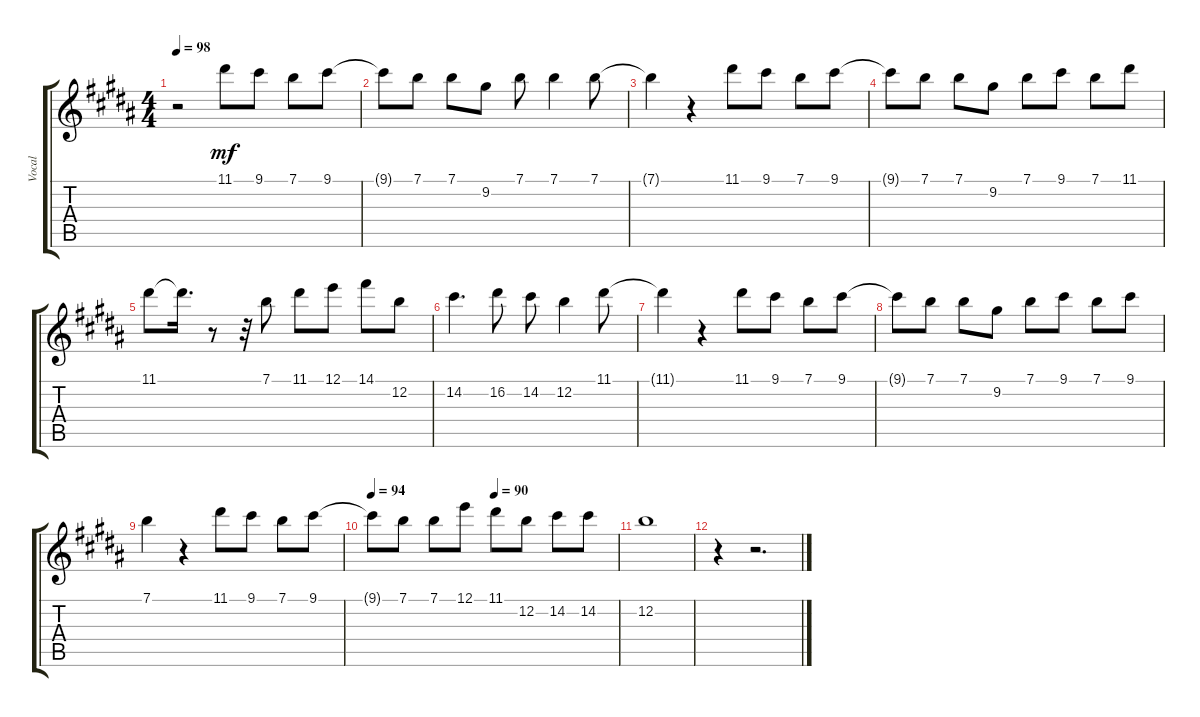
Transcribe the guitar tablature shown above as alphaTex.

\track ("Vocal" "Vocal") {instrument electricguitarclean}
\staff {score tabs}
\tuning (E4 B3 G3 D3 A2 E2) {hide}
\ts (4 4)
\tempo 98
\clef g2
\ks b
r.2{dy mf} 11.1.8 9.1.8 7.1.8 9.1.8 |
9.1{t}.8 7.1.8 7.1.8 9.2.8 7.1.8 7.1.4 7.1.8 |
7.1{t}.4 r.4 11.1.8 9.1.8 7.1.8 9.1.8 |
9.1{t}.8 7.1.8 7.1.8 9.2.8 7.1.8 9.1.8 7.1.8 11.1.8 |
11.1.8 11.1{t}.16{d} r.8 r.32 7.1.8 11.1.8 12.1.8 14.1.8 12.2.8 |
14.2.4{d} 16.2.8 14.2.8 12.2.4 11.1.8 |
11.1{t}.4 r.4 11.1.8 9.1.8 7.1.8 9.1.8 |
9.1{t}.8 7.1.8 7.1.8 9.2.8 7.1.8 9.1.8 7.1.8 9.1.8 |
7.1.4 r.4 11.1.8 9.1.8 7.1.8 9.1.8 |
\tempo 94
\tempo (90 0.5)
9.1{t}.8 7.1.8 7.1.8 12.1.8 11.1.8 12.2.8 14.2.8 14.2.8 |
12.2.1 |
r.4 r.2{d}
